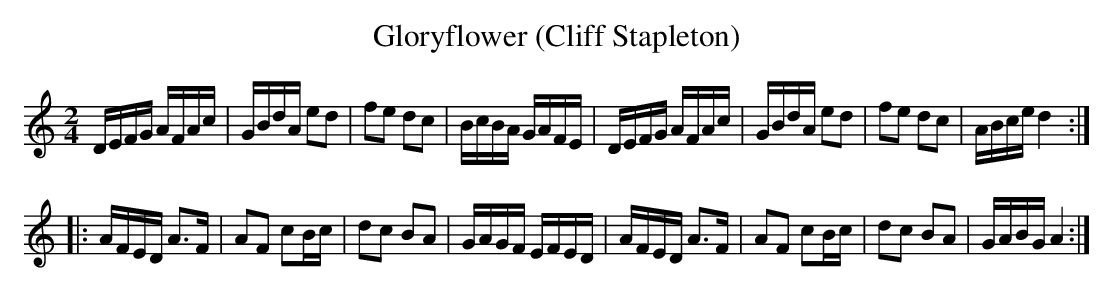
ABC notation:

X:1
T:Gloryflower (Cliff Stapleton)
M:2/4
L:1/16
K:D dorian
DEFG AFAc|GBdA e2d2|f2e2 d2c2|BcBA GAFE|DEFG AFAc|\
GBdA e2d2|f2e2 d2c2|ABced4:|
|:AFED A3F|A2F2 c2Bc|d2c2 B2A2|GAGF EFED|AFED A3F|\
A2F2 c2Bc|d2c2 B2A2|GABGA4:|
